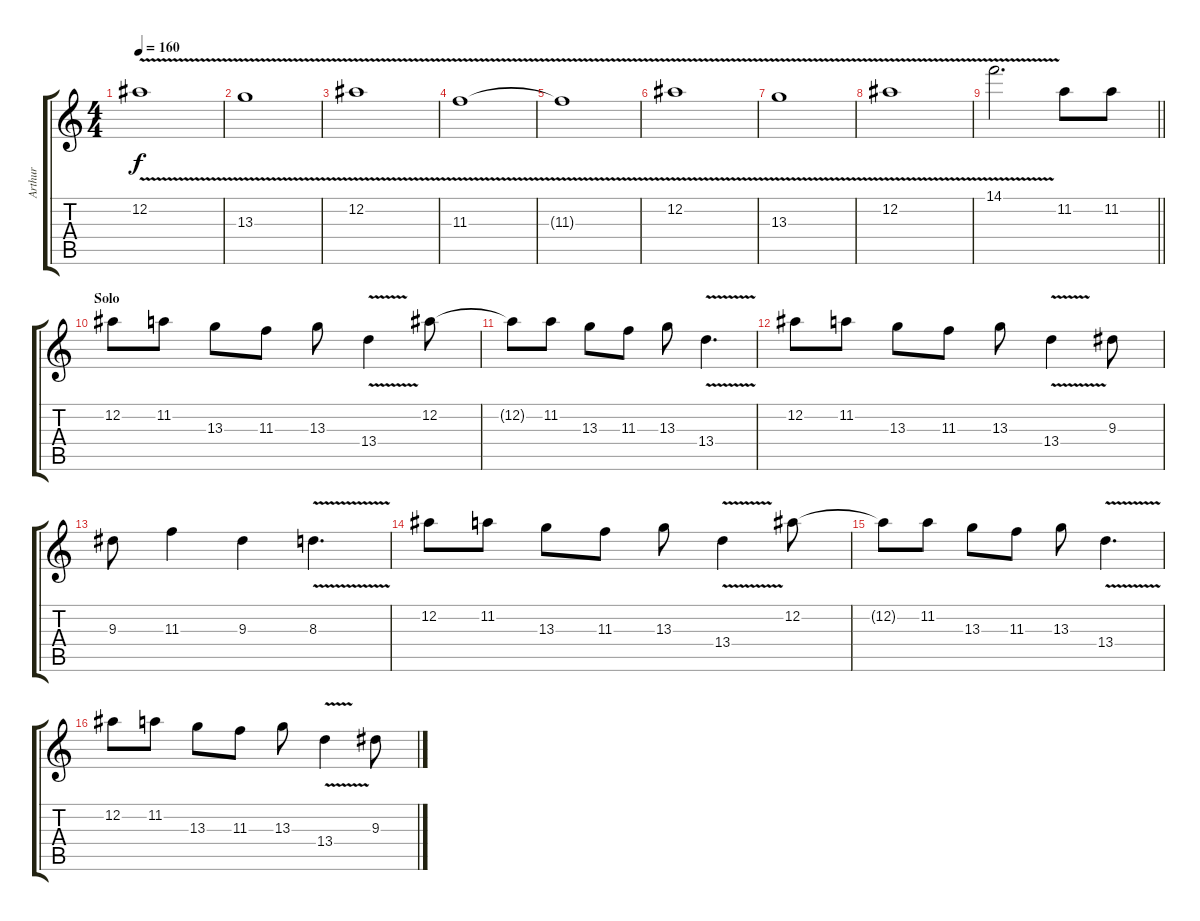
\track ("Arthur" "Arthur") {instrument distortionguitar}
\staff {score tabs}
\tuning (Eb4 Bb3 Gb3 Db3 Ab2 Eb2) {hide}
\ts (4 4)
\tempo 160
\clef g2
\ks c
12.2{v}.1{dy f} |
13.3{v}.1 |
12.2{v}.1 |
11.3{v}.1 |
11.3{t}.1 |
12.2{v}.1 |
13.3{v}.1 |
12.2{v}.1 |
\barLineRight lightlight
14.1{v}.2{d} 11.2.8 11.2.8 |
\section ("" "Solo")
12.2.8 11.2.8 13.3.8 11.3.8 13.3.8 13.4{v}.4 12.2.8 |
12.2{t}.8 11.2.8 13.3.8 11.3.8 13.3.8 13.4{v}.4{d} |
12.2.8 11.2.8 13.3.8 11.3.8 13.3.8 13.4{v}.4 9.3.8 |
9.3.8 11.3.4 9.3.4 8.3{v}.4{d} |
12.2.8 11.2.8 13.3.8 11.3.8 13.3.8 13.4{v}.4 12.2.8 |
12.2{t}.8 11.2.8 13.3.8 11.3.8 13.3.8 13.4{v}.4{d} |
12.2.8 11.2.8 13.3.8 11.3.8 13.3.8 13.4{v}.4 9.3.8
